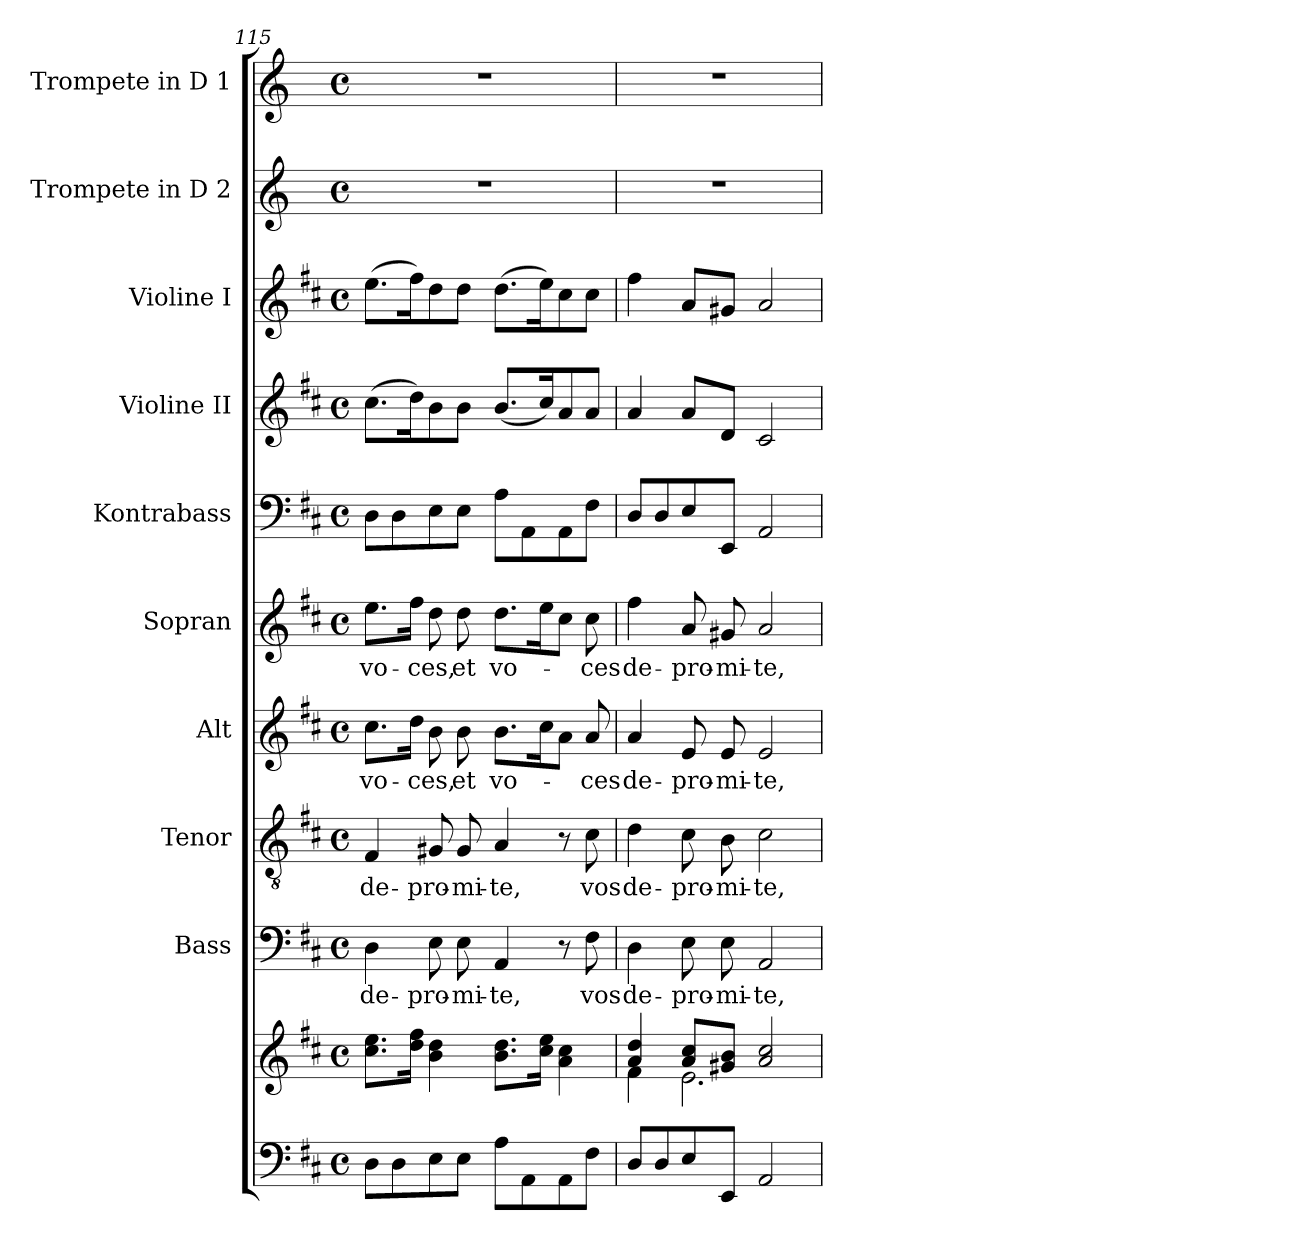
**kern	**kern	**kern	**text	**kern	**text	**kern	**text	**kern	**text	**kern	**kern	**kern	**kern	**kern
*part10	*part10	*part9	*part9	*part8	*part8	*part7	*part7	*part6	*part6	*part5	*part4	*part3	*part2	*part1
*staff11	*staff10	*staff9	*staff9	*staff8	*staff8	*staff7	*staff7	*staff6	*staff6	*staff5	*staff4	*staff3	*staff2	*staff1
*	*	*I"Bass	*	*I"Tenor	*	*I"Alt	*	*I"Sopran	*	*I"Kontrabass	*I"Violine II	*I"Violine I	*I"Trompete in D 2	*I"Trompete in D 1
*	*	*I'B.	*	*I'T.	*	*I'A.	*	*I'S.	*	*I'Kb.	*I'Vl. II	*I'Vl. I	*I'Trp. D 2	*I'Trp. D 1
!!LO:PB:g=z
*clefF4	*clefG2	*clefF4	*	*clefGv2	*	*clefG2	*	*clefG2	*	*clefF4	*clefG2	*clefG2	*clefG2	*clefG2
*	*	*	*	*	*	*	*	*	*	*ITrd7c12	*	*	*ITrd-1c-2	*ITrd-1c-2
*k[f#c#]	*k[f#c#]	*k[f#c#]	*	*k[f#c#]	*	*k[f#c#]	*	*k[f#c#]	*	*k[f#c#]	*k[f#c#]	*k[f#c#]	*k[f#c#]	*k[f#c#]
*D:	*D:	*D:	*	*D:	*	*D:	*	*D:	*	*D:	*D:	*D:	*D:	*D:
*M4/4	*M4/4	*M4/4	*	*M4/4	*	*M4/4	*	*M4/4	*	*M4/4	*M4/4	*M4/4	*M4/4	*M4/4
*met(c)	*met(c)	*met(c)	*	*met(c)	*	*met(c)	*	*met(c)	*	*met(c)	*met(c)	*met(c)	*met(c)	*met(c)
=115	=115	=115	=115	=115	=115	=115	=115	=115	=115	=115	=115	=115	=115	=115
!	!	!	!LO:LY:b	!	!LO:LY:b	!	!LO:LY:b	!	!LO:LY:b	!	!	!	!	!
8D\L	8.cc#\ 8.ee\L	4D\	de-	4F#/	de-	8.cc#\L	vo-	8.ee\L	vo-	8DD\L	(>8.cc#\L	(>8.ee\L	1r	1r
8D\	.	.	.	.	.	.	.	.	.	8DD\	.	.	.	.
.	16dd\ 16ff#\Jk	.	.	.	.	16dd\Jk	.	16ff#\Jk	.	.	16dd\k)	16ff#\k)	.	.
!	!	!	!LO:LY:b	!	!LO:LY:b	!	!LO:LY:b	!	!LO:LY:b	!	!	!	!	!
8E\	4b\ 4dd\	8E\	-pro-	8G#X/	-pro-	8b\	-ces,	8dd\	-ces,	8EE\	8b\	8dd\	.	.
!	!	!	!LO:LY:b	!	!LO:LY:b	!	!LO:LY:b	!	!LO:LY:b	!	!	!	!	!
8E\J	.	8E\	-mi-	8G#/	-mi-	8b\	et	8dd\	et	8EE\J	8b\J	8dd\J	.	.
!	!	!	!LO:LY:b	!	!LO:LY:b	!	!LO:LY:b	!	!LO:LY:b	!	!	!	!	!
8A\L	8.b\ 8.dd\L	4AA/	-te,	4A/	-te,	8.b\L	vo-	8.dd\L	vo-	8AA\L	(<8.b/L	(>8.dd\L	.	.
8AA\	.	.	.	.	.	.	.	.	.	8AAA\	.	.	.	.
.	16cc#\ 16ee\Jk	.	.	.	.	16cc#\k	.	16ee\k	.	.	16cc#/k)	16ee\k)	.	.
8AA\	4a\ 4cc#\	8r	.	8r	.	8a\J	.	8cc#\J	.	8AAA\	8a/	8cc#\	.	.
!	!	!	!LO:LY:b	!	!LO:LY:b	!	!LO:LY:b	!	!LO:LY:b	!	!	!	!	!
8F#\J	.	8F#\	vos	8c#\	vos	8a/	-ces	8cc#\	-ces	8FF#\J	8a/J	8cc#\J	.	.
=116	=116	=116	=116	=116	=116	=116	=116	=116	=116	=116	=116	=116	=116	=116
*	*^	*	*	*	*	*	*	*	*	*	*	*	*	*
!	!	!	!	!LO:LY:b	!	!LO:LY:b	!	!LO:LY:b	!	!LO:LY:b	!	!	!	!	!
8D/L	4a/ 4dd/	4f#\	4D\	de-	4d\	de-	4a/	de-	4ff#\	de-	8DD/L	4a/	4ff#\	1r	1r
8D/	.	.	.	.	.	.	.	.	.	.	8DD/	.	.	.	.
!	!	!	!	!LO:LY:b	!	!LO:LY:b	!	!LO:LY:b	!	!LO:LY:b	!	!	!	!	!
8E/	8a/ 8cc#/L	2.e\	8E\	-pro-	8c#\	-pro-	8e/	-pro-	8a/	-pro-	8EE/	8a/L	8a/L	.	.
!	!	!	!	!LO:LY:b	!	!LO:LY:b	!	!LO:LY:b	!	!LO:LY:b	!	!	!	!	!
8EE/J	8g#X/ 8b/J	.	8E\	-mi-	8B\	-mi-	8e/	-mi-	8g#X/	-mi-	8EEE/J	8d/J	8g#X/J	.	.
!	!	!	!	!LO:LY:b	!	!LO:LY:b	!	!LO:LY:b	!	!LO:LY:b	!	!	!	!	!
2AA/	2a/ 2cc#/	.	2AA/	-te,	2c#\	-te,	2e/	-te,	2a/	-te,	2AAA/	2c#/	2a/	.	.
*	*v	*v	*	*	*	*	*	*	*	*	*	*	*	*	*
=	=	=	=	=	=	=	=	=	=	=	=	=	=	=
*-	*-	*-	*-	*-	*-	*-	*-	*-	*-	*-	*-	*-	*-	*-
